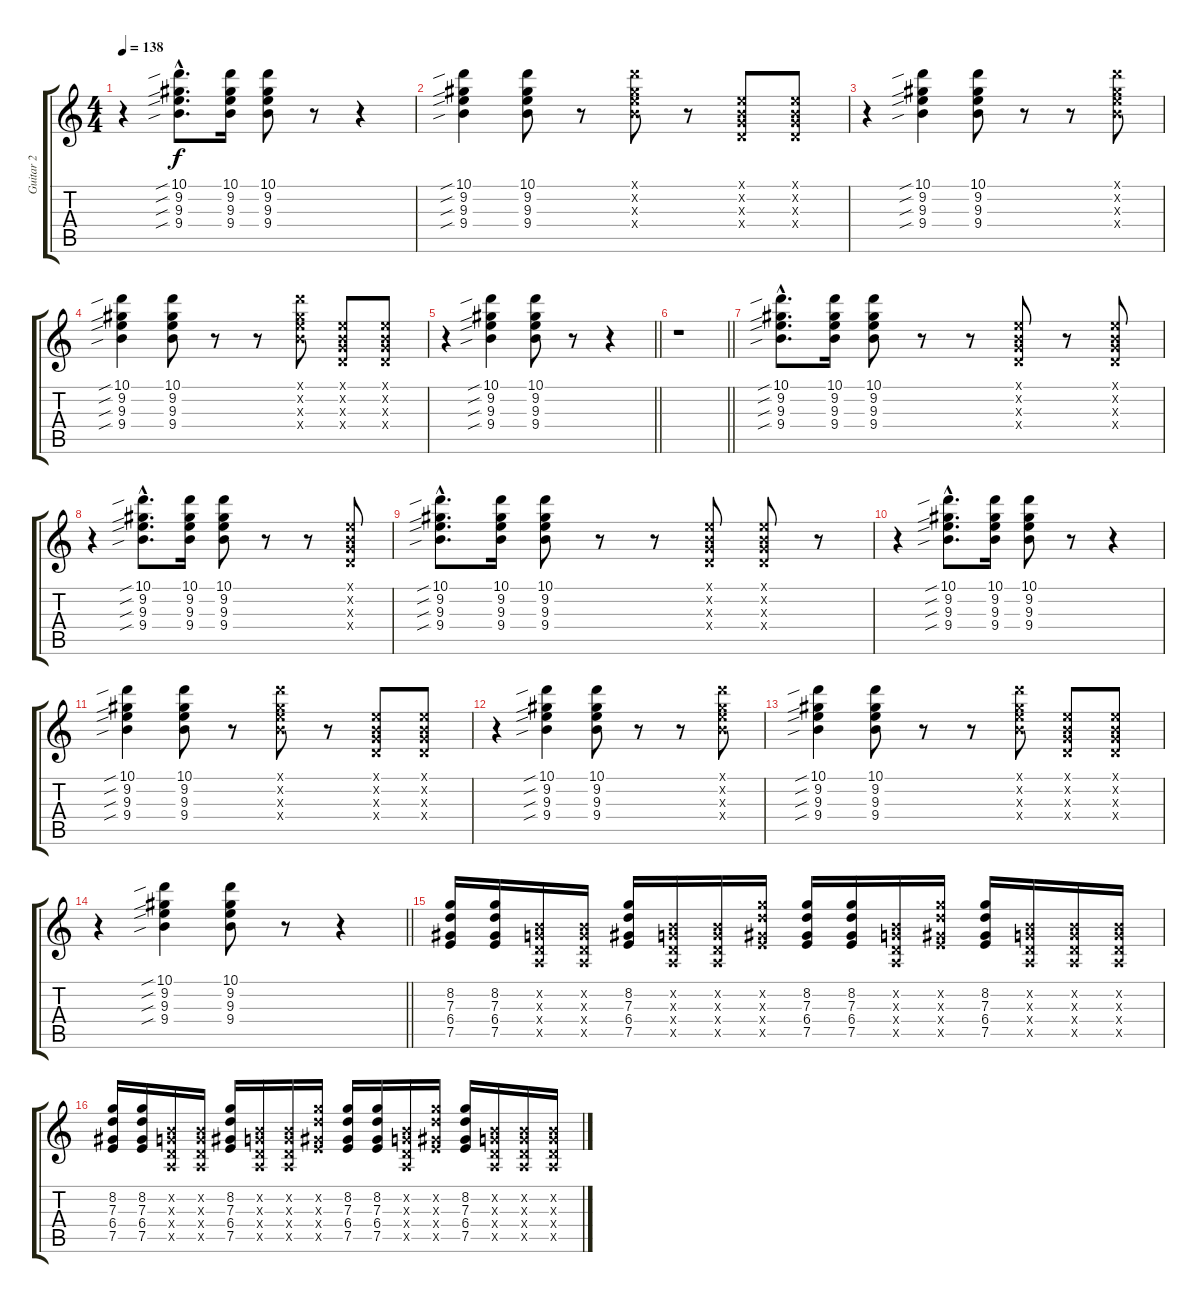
\track ("Guitar 2" "Guitar 2") {instrument electricguitarclean}
\staff {score tabs}
\tuning (E4 B3 G3 D3 A2 E2) {hide}
\ts (4 4)
\tempo 138
\clef g2
\ks c
r.4{dy f} (10.1{sib hac} 9.2{sib hac} 9.3{sib hac} 9.4{sib hac}).8{d} (10.1 9.2 9.3 9.4).16 (10.1 9.2 9.3 9.4).8 r.8 r.4 |
(10.1{sib} 9.2{sib} 9.3{sib} 9.4{sib}).4 (10.1 9.2 9.3 9.4).8 r.8 (10.1{x} 9.2{x} 9.3{x} 9.4{x}).8 r.8 (0.1{x} 0.2{x} 0.3{x} 0.4{x}).8 (0.1{x} 0.2{x} 0.3{x} 0.4{x}).8 |
r.4 (10.1{sib} 9.2{sib} 9.3{sib} 9.4{sib}).4 (10.1 9.2 9.3 9.4).8 r.8 r.8 (10.1{x} 9.2{x} 9.3{x} 9.4{x}).8 |
(10.1{sib} 9.2{sib} 9.3{sib} 9.4{sib}).4 (10.1 9.2 9.3 9.4).8 r.8 r.8 (10.1{x} 9.2{x} 9.3{x} 9.4{x}).8 (0.1{x} 0.2{x} 0.3{x} 0.4{x}).8 (0.1{x} 0.2{x} 0.3{x} 0.4{x}).8 |
\barLineRight lightlight
r.4 (10.1{sib} 9.2{sib} 9.3{sib} 9.4{sib}).4 (10.1 9.2 9.3 9.4).8 r.8 r.4 |
\barLineRight lightlight
r.1 |
(10.1{sib hac} 9.2{sib hac} 9.3{sib hac} 9.4{sib hac}).8{d} (10.1 9.2 9.3 9.4).16 (10.1 9.2 9.3 9.4).8 r.8 r.8 (0.1{x} 0.2{x} 0.3{x} 0.4{x}).8 r.8 (0.1{x} 0.2{x} 0.3{x} 0.4{x}).8 |
r.4 (10.1{sib hac} 9.2{sib hac} 9.3{sib hac} 9.4{sib hac}).8{d} (10.1 9.2 9.3 9.4).16 (10.1 9.2 9.3 9.4).8 r.8 r.8 (0.1{x} 0.2{x} 0.3{x} 0.4{x}).8 |
(10.1{sib hac} 9.2{sib hac} 9.3{sib hac} 9.4{sib hac}).8{d} (10.1 9.2 9.3 9.4).16 (10.1 9.2 9.3 9.4).8 r.8 r.8 (0.1{x} 0.2{x} 0.3{x} 0.4{x}).8 (0.1{x} 0.2{x} 0.3{x} 0.4{x}).8 r.8 |
r.4 (10.1{sib hac} 9.2{sib hac} 9.3{sib hac} 9.4{sib hac}).8{d} (10.1 9.2 9.3 9.4).16 (10.1 9.2 9.3 9.4).8 r.8 r.4 |
(10.1{sib} 9.2{sib} 9.3{sib} 9.4{sib}).4 (10.1 9.2 9.3 9.4).8 r.8 (10.1{x} 9.2{x} 9.3{x} 9.4{x}).8 r.8 (0.1{x} 0.2{x} 0.3{x} 0.4{x}).8 (0.1{x} 0.2{x} 0.3{x} 0.4{x}).8 |
r.4 (10.1{sib} 9.2{sib} 9.3{sib} 9.4{sib}).4 (10.1 9.2 9.3 9.4).8 r.8 r.8 (10.1{x} 9.2{x} 9.3{x} 9.4{x}).8 |
(10.1{sib} 9.2{sib} 9.3{sib} 9.4{sib}).4 (10.1 9.2 9.3 9.4).8 r.8 r.8 (10.1{x} 9.2{x} 9.3{x} 9.4{x}).8 (0.1{x} 0.2{x} 0.3{x} 0.4{x}).8 (0.1{x} 0.2{x} 0.3{x} 0.4{x}).8 |
\barLineRight lightlight
r.4 (10.1{sib} 9.2{sib} 9.3{sib} 9.4{sib}).4 (10.1 9.2 9.3 9.4).8 r.8 r.4 |
(8.2 7.3 6.4 7.5).16 (8.2 7.3 6.4 7.5).16 (0.2{x} 0.3{x} 0.4{x} 0.5{x}).16 (0.2{x} 0.3{x} 0.4{x} 0.5{x}).16 (8.2 7.3 6.4 7.5).16 (0.2{x} 0.3{x} 0.4{x} 0.5{x}).16 (0.2{x} 0.3{x} 0.4{x} 0.5{x}).16 (8.2{x} 7.3{x} 6.4{x} 7.5{x}).16 (8.2 7.3 6.4 7.5).16 (8.2 7.3 6.4 7.5).16 (0.2{x} 0.3{x} 0.4{x} 0.5{x}).16 (8.2{x} 7.3{x} 6.4{x} 7.5{x}).16 (8.2 7.3 6.4 7.5).16 (0.2{x} 0.3{x} 0.4{x} 0.5{x}).16 (0.2{x} 0.3{x} 0.4{x} 0.5{x}).16 (0.2{x} 0.3{x} 0.4{x} 0.5{x}).16 |
(8.2 7.3 6.4 7.5).16 (8.2 7.3 6.4 7.5).16 (0.2{x} 0.3{x} 0.4{x} 0.5{x}).16 (0.2{x} 0.3{x} 0.4{x} 0.5{x}).16 (8.2 7.3 6.4 7.5).16 (0.2{x} 0.3{x} 0.4{x} 0.5{x}).16 (0.2{x} 0.3{x} 0.4{x} 0.5{x}).16 (8.2{x} 7.3{x} 6.4{x} 7.5{x}).16 (8.2 7.3 6.4 7.5).16 (8.2 7.3 6.4 7.5).16 (0.2{x} 0.3{x} 0.4{x} 0.5{x}).16 (8.2{x} 7.3{x} 6.4{x} 7.5{x}).16 (8.2 7.3 6.4 7.5).16 (0.2{x} 0.3{x} 0.4{x} 0.5{x}).16 (0.2{x} 0.3{x} 0.4{x} 0.5{x}).16 (0.2{x} 0.3{x} 0.4{x} 0.5{x}).16
